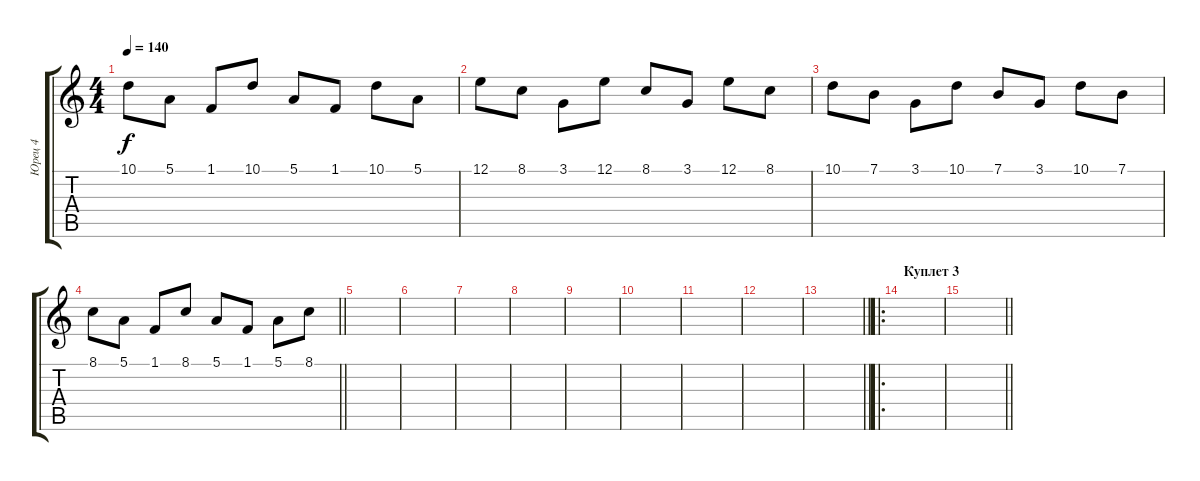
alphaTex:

\track ("Юрец 4" "Юрец 4") {instrument fx7echoes}
\staff {score tabs}
\tuning (E4 B3 G3 D3 A2 E2) {hide}
\ts (4 4)
\tempo 140
\clef g2
\ks c
10.1.8{dy f} 5.1.8 1.1.8 10.1.8 5.1.8 1.1.8 10.1.8 5.1.8 |
12.1.8 8.1.8 3.1.8 12.1.8 8.1.8 3.1.8 12.1.8 8.1.8 |
10.1.8 7.1.8 3.1.8 10.1.8 7.1.8 3.1.8 10.1.8 7.1.8 |
\barLineRight lightlight
8.1.8 5.1.8 1.1.8 8.1.8 5.1.8 1.1.8 5.1.8 8.1.8 |
|
|
|
|
|
|
|
|
\barLineRight lightlight
|
\ro
\section ("" "Куплет 3")
|
\barLineRight lightlight
